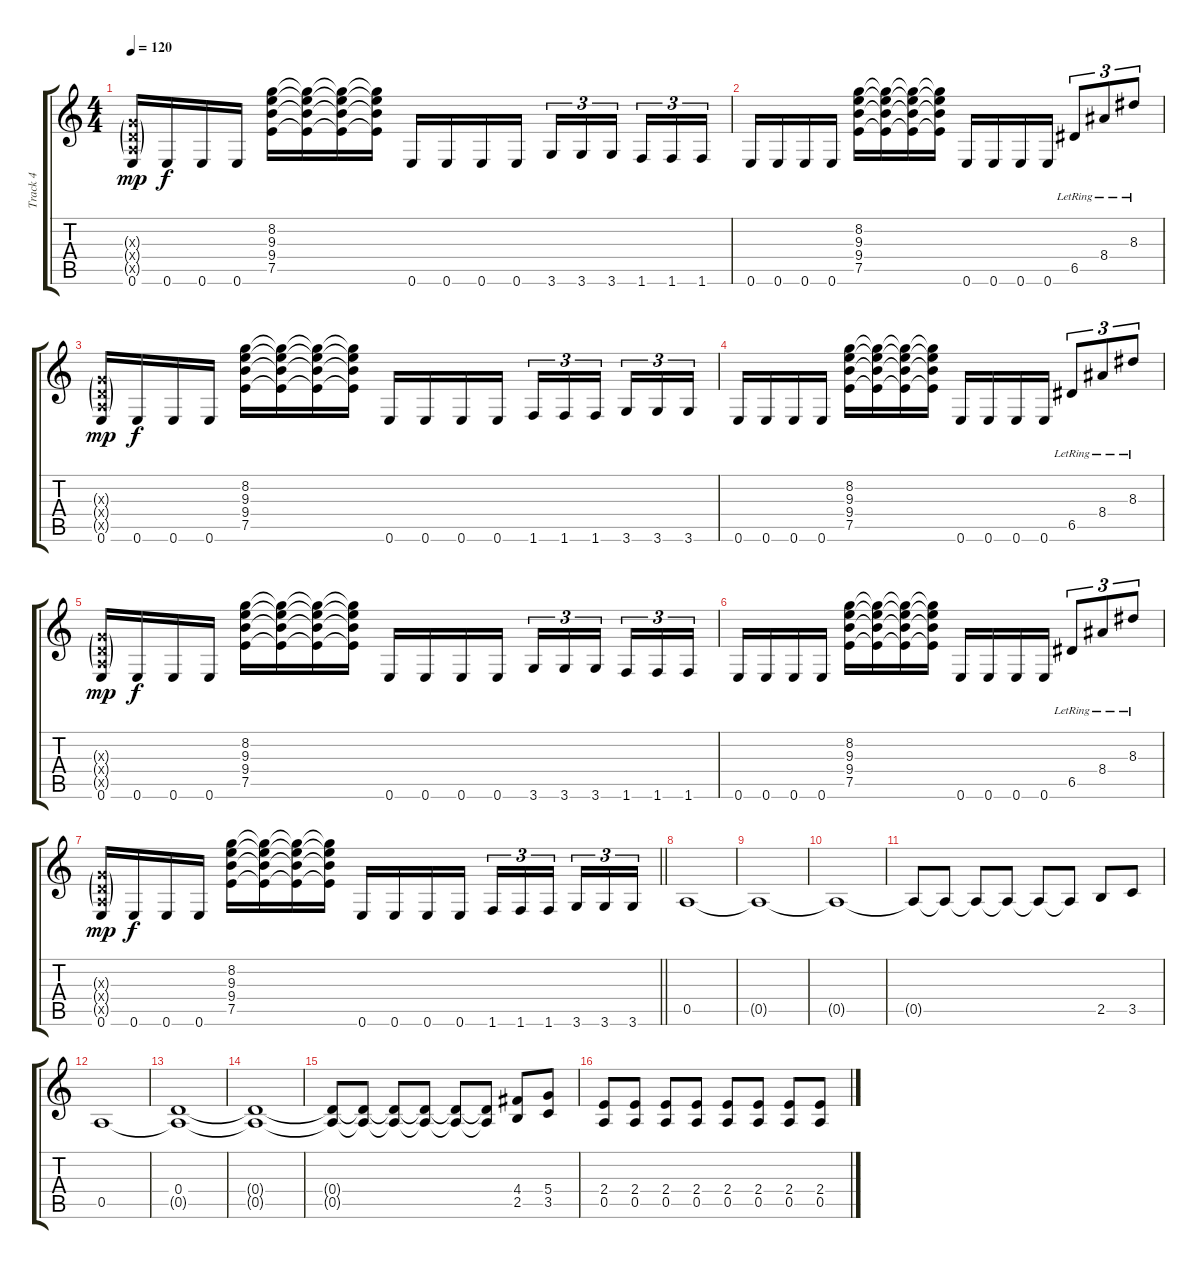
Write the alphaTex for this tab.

\track ("Track 4" "Track 4") {instrument distortionguitar}
\staff {score tabs}
\tuning (E4 B3 G3 D3 A2 E2) {hide}
\ts (4 4)
\tempo 120
\clef g2
\ks c
(0.3{g x} 0.4{g x} 0.5{g x} 0.6).16{dy mp} 0.6.16{dy f} 0.6.16 0.6.16 (8.2 9.3 9.4 7.5).16 (8.2{t} 9.3{t} 9.4{t} 7.5{t}).16 (8.2{t} 9.3{t} 9.4{t} 7.5{t}).16 (8.2{t} 9.3{t} 9.4{t} 7.5{t}).16 0.6.16 0.6.16 0.6.16 0.6.16 3.6.16{tu (3 2)} 3.6.16{tu (3 2)} 3.6.16{tu (3 2) beam splitsecondary} 1.6.16{tu (3 2)} 1.6.16{tu (3 2)} 1.6.16{tu (3 2)} |
0.6.16 0.6.16 0.6.16 0.6.16 (8.2 9.3 9.4 7.5).16 (8.2{t} 9.3{t} 9.4{t} 7.5{t}).16 (8.2{t} 9.3{t} 9.4{t} 7.5{t}).16 (8.2{t} 9.3{t} 9.4{t} 7.5{t}).16 0.6.16 0.6.16 0.6.16 0.6.16 6.5{lr}.8{tu (3 2)} 8.4{lr}.8{tu (3 2)} 8.3{lr}.8{tu (3 2)} |
(0.3{g x} 0.4{g x} 0.5{g x} 0.6).16{dy mp} 0.6.16{dy f} 0.6.16 0.6.16 (8.2 9.3 9.4 7.5).16 (8.2{t} 9.3{t} 9.4{t} 7.5{t}).16 (8.2{t} 9.3{t} 9.4{t} 7.5{t}).16 (8.2{t} 9.3{t} 9.4{t} 7.5{t}).16 0.6.16 0.6.16 0.6.16 0.6.16 1.6.16{tu (3 2)} 1.6.16{tu (3 2)} 1.6.16{tu (3 2) beam splitsecondary} 3.6.16{tu (3 2)} 3.6.16{tu (3 2)} 3.6.16{tu (3 2)} |
0.6.16 0.6.16 0.6.16 0.6.16 (8.2 9.3 9.4 7.5).16 (8.2{t} 9.3{t} 9.4{t} 7.5{t}).16 (8.2{t} 9.3{t} 9.4{t} 7.5{t}).16 (8.2{t} 9.3{t} 9.4{t} 7.5{t}).16 0.6.16 0.6.16 0.6.16 0.6.16 6.5{lr}.8{tu (3 2)} 8.4{lr}.8{tu (3 2)} 8.3{lr}.8{tu (3 2)} |
(0.3{g x} 0.4{g x} 0.5{g x} 0.6).16{dy mp} 0.6.16{dy f} 0.6.16 0.6.16 (8.2 9.3 9.4 7.5).16 (8.2{t} 9.3{t} 9.4{t} 7.5{t}).16 (8.2{t} 9.3{t} 9.4{t} 7.5{t}).16 (8.2{t} 9.3{t} 9.4{t} 7.5{t}).16 0.6.16 0.6.16 0.6.16 0.6.16 3.6.16{tu (3 2)} 3.6.16{tu (3 2)} 3.6.16{tu (3 2) beam splitsecondary} 1.6.16{tu (3 2)} 1.6.16{tu (3 2)} 1.6.16{tu (3 2)} |
0.6.16 0.6.16 0.6.16 0.6.16 (8.2 9.3 9.4 7.5).16 (8.2{t} 9.3{t} 9.4{t} 7.5{t}).16 (8.2{t} 9.3{t} 9.4{t} 7.5{t}).16 (8.2{t} 9.3{t} 9.4{t} 7.5{t}).16 0.6.16 0.6.16 0.6.16 0.6.16 6.5{lr}.8{tu (3 2)} 8.4{lr}.8{tu (3 2)} 8.3{lr}.8{tu (3 2)} |
\barLineRight lightlight
(0.3{g x} 0.4{g x} 0.5{g x} 0.6).16{dy mp} 0.6.16{dy f} 0.6.16 0.6.16 (8.2 9.3 9.4 7.5).16 (8.2{t} 9.3{t} 9.4{t} 7.5{t}).16 (8.2{t} 9.3{t} 9.4{t} 7.5{t}).16 (8.2{t} 9.3{t} 9.4{t} 7.5{t}).16 0.6.16 0.6.16 0.6.16 0.6.16 1.6.16{tu (3 2)} 1.6.16{tu (3 2)} 1.6.16{tu (3 2) beam splitsecondary} 3.6.16{tu (3 2)} 3.6.16{tu (3 2)} 3.6.16{tu (3 2)} |
0.5.1 |
0.5{t}.1 |
0.5{t}.1 |
0.5{t}.8 0.5{t}.8 0.5{t}.8 0.5{t}.8 0.5{t}.8 0.5{t}.8 2.5.8 3.5.8 |
0.5.1 |
(0.4 0.5{t}).1 |
(0.4{t} 0.5{t}).1 |
(0.4{t} 0.5{t}).8 (0.4{t} 0.5{t}).8 (0.4{t} 0.5{t}).8 (0.4{t} 0.5{t}).8 (0.4{t} 0.5{t}).8 (0.4{t} 0.5{t}).8 (4.4 2.5).8 (5.4 3.5).8 |
(2.4 0.5).8 (2.4 0.5).8 (2.4 0.5).8 (2.4 0.5).8 (2.4 0.5).8 (2.4 0.5).8 (2.4 0.5).8 (2.4 0.5).8
